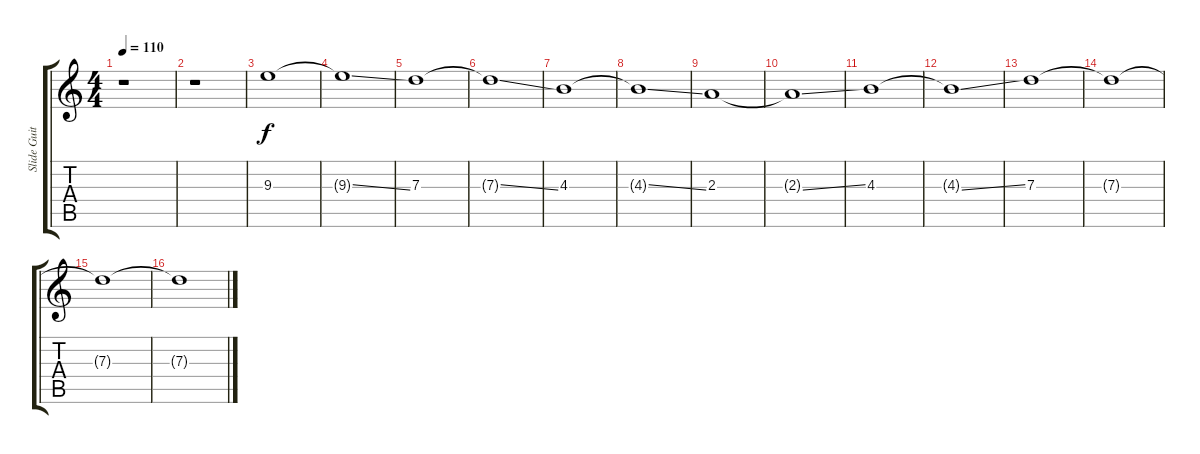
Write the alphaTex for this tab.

\track ("Slide Guitar" "Slide Guit") {instrument overdrivenguitar}
\staff {score tabs}
\tuning (E4 B3 G3 D3 A2 E2) {hide}
\ts (4 4)
\tempo 110
\clef g2
\ks c
r.1{dy f} |
r.1 |
9.3.1 |
9.3{ss t}.1 |
7.3.1 |
7.3{ss t}.1 |
4.3.1 |
4.3{ss t}.1 |
2.3.1 |
2.3{ss t}.1 |
4.3.1 |
4.3{ss t}.1 |
7.3.1 |
7.3{t}.1 |
7.3{t}.1 |
7.3{ss t}.1
